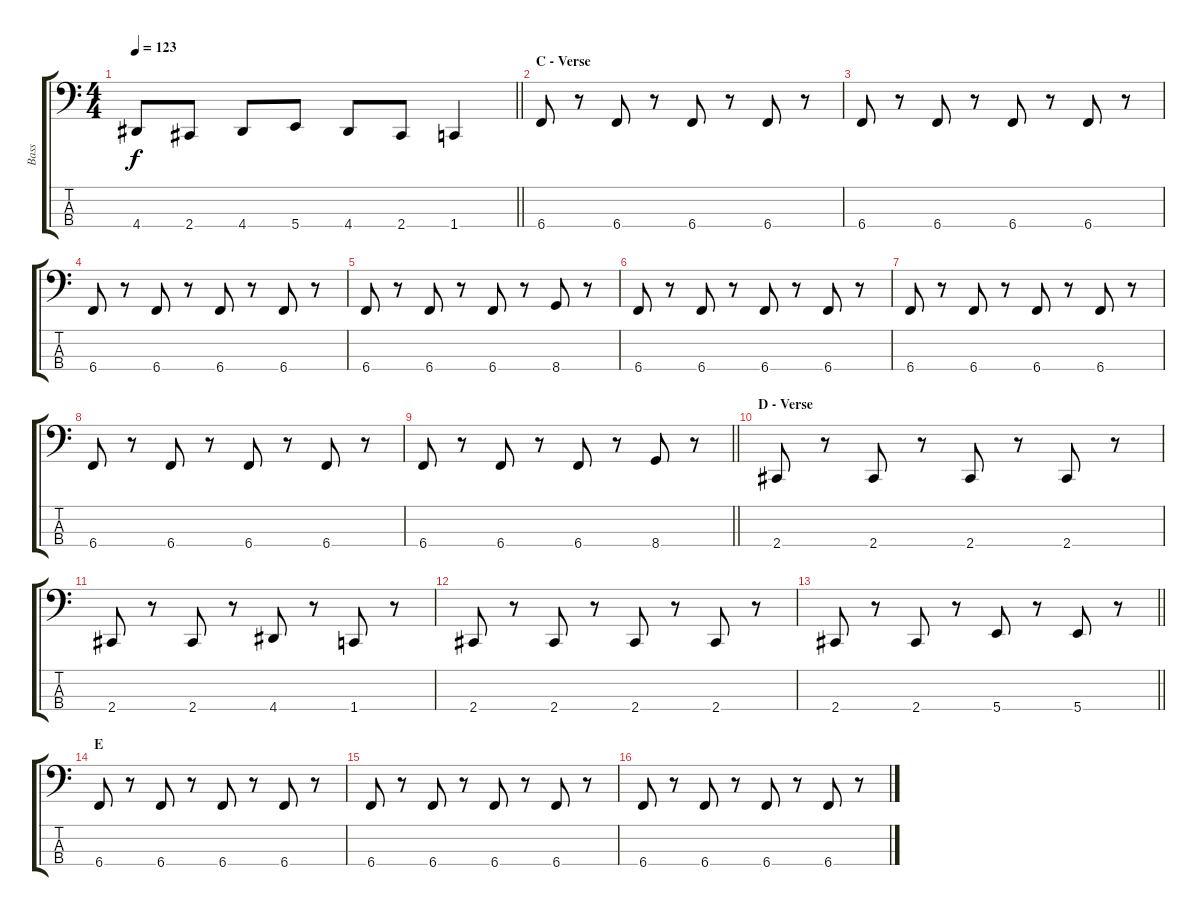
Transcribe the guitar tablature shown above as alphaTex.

\track ("Bass" "Bass") {instrument electricbassfinger}
\staff {score tabs}
\tuning (E2 B1 Gb1 B0) {hide}
\ts (4 4)
\tempo 123
\clef f4
\barLineRight lightlight
\ks c
4.4.8{dy f} 2.4.8 4.4.8 5.4.8 4.4.8 2.4.8 1.4.4 |
\section ("" "C - Verse")
6.4.8 r.8 6.4.8 r.8 6.4.8 r.8 6.4.8 r.8 |
6.4.8 r.8 6.4.8 r.8 6.4.8 r.8 6.4.8 r.8 |
6.4.8 r.8 6.4.8 r.8 6.4.8 r.8 6.4.8 r.8 |
6.4.8 r.8 6.4.8 r.8 6.4.8 r.8 8.4.8 r.8 |
6.4.8 r.8 6.4.8 r.8 6.4.8 r.8 6.4.8 r.8 |
6.4.8 r.8 6.4.8 r.8 6.4.8 r.8 6.4.8 r.8 |
6.4.8 r.8 6.4.8 r.8 6.4.8 r.8 6.4.8 r.8 |
\barLineRight lightlight
6.4.8 r.8 6.4.8 r.8 6.4.8 r.8 8.4.8 r.8 |
\section ("" "D - Verse")
2.4.8 r.8 2.4.8 r.8 2.4.8 r.8 2.4.8 r.8 |
2.4.8 r.8 2.4.8 r.8 4.4.8 r.8 1.4.8 r.8 |
2.4.8 r.8 2.4.8 r.8 2.4.8 r.8 2.4.8 r.8 |
\barLineRight lightlight
2.4.8 r.8 2.4.8 r.8 5.4.8 r.8 5.4.8 r.8 |
\section ("" "E")
6.4.8 r.8 6.4.8 r.8 6.4.8 r.8 6.4.8 r.8 |
6.4.8 r.8 6.4.8 r.8 6.4.8 r.8 6.4.8 r.8 |
6.4.8 r.8 6.4.8 r.8 6.4.8 r.8 6.4.8 r.8
